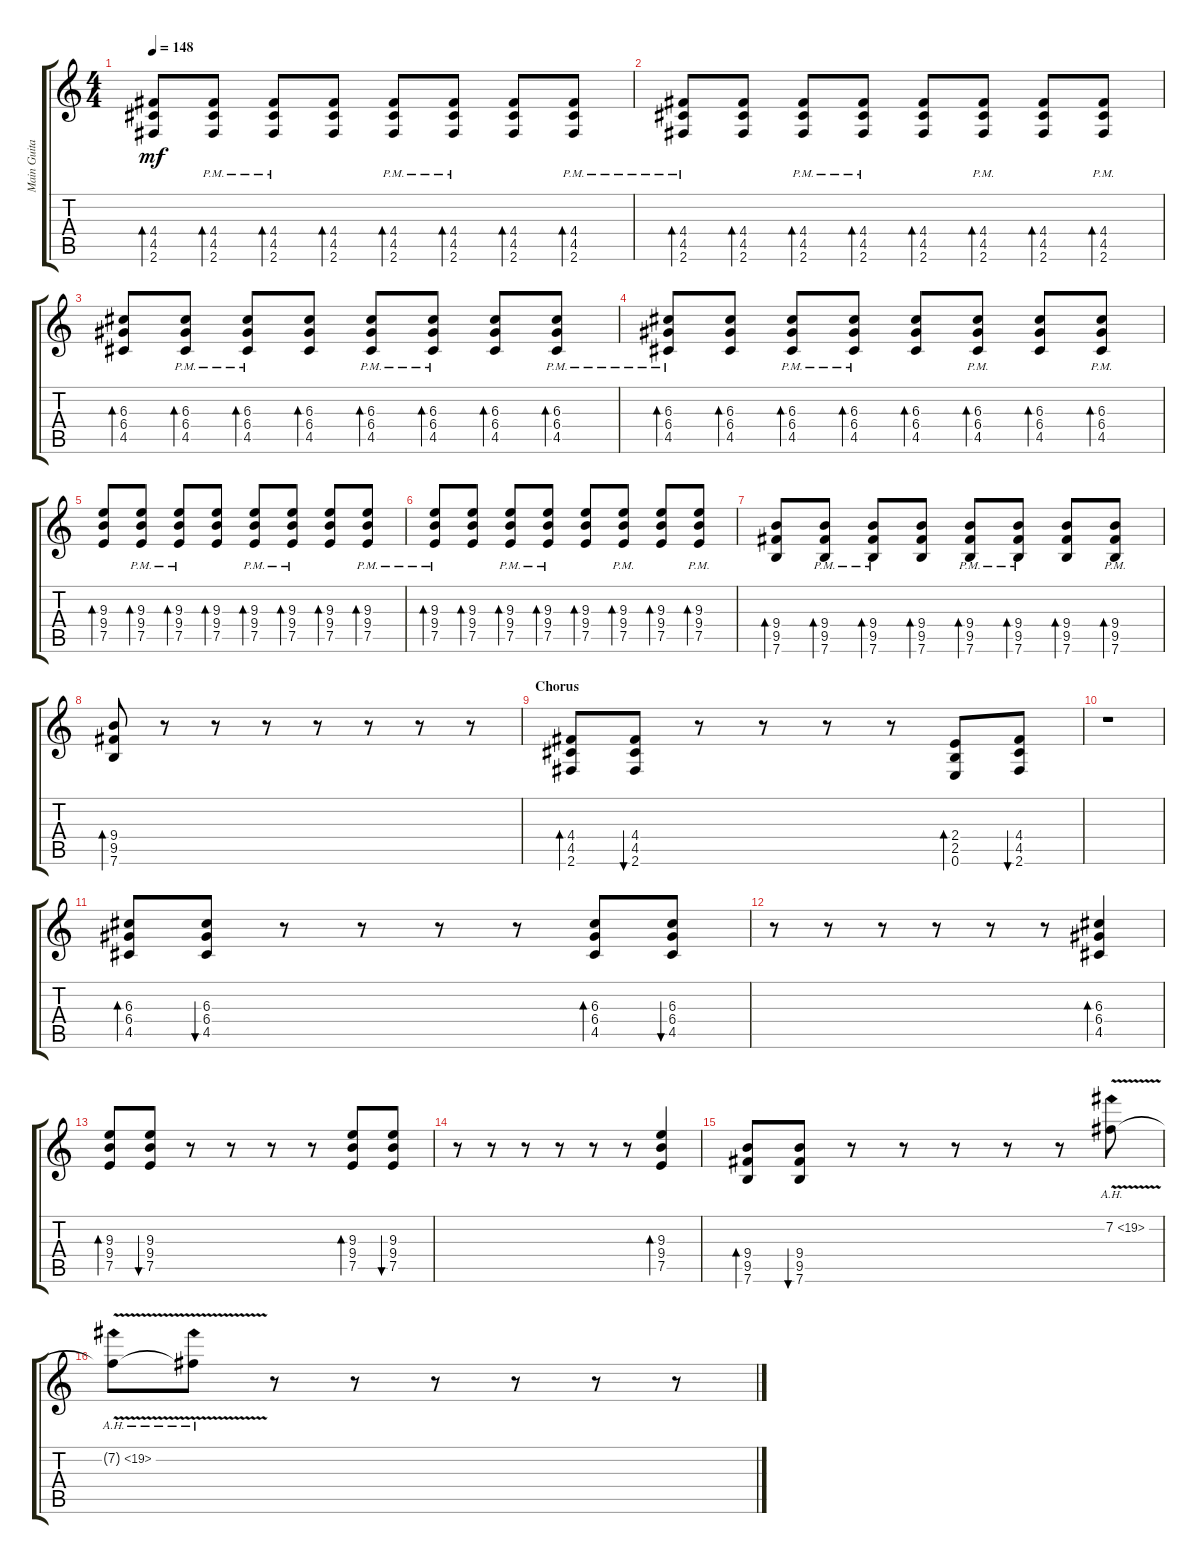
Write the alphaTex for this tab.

\track ("Main Guitar" "Main Guita") {instrument distortionguitar}
\staff {score tabs}
\tuning (E4 B3 G3 D3 A2 E2) {hide}
\ts (4 4)
\tempo 148
\clef g2
\ks c
(4.4 4.5 2.6).8{bd 30 dy mf} (4.4{pm} 4.5{pm} 2.6{pm}).8{bd 30} (4.4{pm} 4.5{pm} 2.6{pm}).8{bd 30} (4.4 4.5 2.6).8{bd 30} (4.4{pm} 4.5{pm} 2.6{pm}).8{bd 30} (4.4{pm} 4.5{pm} 2.6{pm}).8{bd 30} (4.4 4.5 2.6).8{bd 30} (4.4{pm} 4.5{pm} 2.6{pm}).8{bd 30} |
(4.4{pm} 4.5{pm} 2.6{pm}).8{bd 30} (4.4 4.5 2.6).8{bd 30} (4.4{pm} 4.5{pm} 2.6{pm}).8{bd 30} (4.4{pm} 4.5{pm} 2.6{pm}).8{bd 30} (4.4 4.5 2.6).8{bd 30} (4.4{pm} 4.5{pm} 2.6{pm}).8{bd 30} (4.4 4.5 2.6).8{bd 30} (4.4{pm} 4.5{pm} 2.6{pm}).8{bd 30} |
(6.3 6.4 4.5).8{bd 30} (6.3{pm} 6.4{pm} 4.5{pm}).8{bd 30} (6.3{pm} 6.4{pm} 4.5{pm}).8{bd 30} (6.3 6.4 4.5).8{bd 30} (6.3{pm} 6.4{pm} 4.5{pm}).8{bd 30} (6.3{pm} 6.4{pm} 4.5{pm}).8{bd 30} (6.3 6.4 4.5).8{bd 30} (6.3{pm} 6.4{pm} 4.5{pm}).8{bd 30} |
(6.3{pm} 6.4{pm} 4.5{pm}).8{bd 30} (6.3 6.4 4.5).8{bd 30} (6.3{pm} 6.4{pm} 4.5{pm}).8{bd 30} (6.3{pm} 6.4{pm} 4.5{pm}).8{bd 30} (6.3 6.4 4.5).8{bd 30} (6.3{pm} 6.4{pm} 4.5{pm}).8{bd 30} (6.3 6.4 4.5).8{bd 30} (6.3{pm} 6.4{pm} 4.5{pm}).8{bd 30} |
(9.3 9.4 7.5).8{bd 30} (9.3{pm} 9.4{pm} 7.5{pm}).8{bd 30} (9.3{pm} 9.4{pm} 7.5{pm}).8{bd 30} (9.3 9.4 7.5).8{bd 30} (9.3{pm} 9.4{pm} 7.5{pm}).8{bd 30} (9.3{pm} 9.4{pm} 7.5{pm}).8{bd 30} (9.3 9.4 7.5).8{bd 30} (9.3{pm} 9.4{pm} 7.5{pm}).8{bd 30} |
(9.3{pm} 9.4{pm} 7.5{pm}).8{bd 30} (9.3 9.4 7.5).8{bd 30} (9.3{pm} 9.4{pm} 7.5{pm}).8{bd 30} (9.3{pm} 9.4{pm} 7.5{pm}).8{bd 30} (9.3 9.4 7.5).8{bd 30} (9.3{pm} 9.4{pm} 7.5{pm}).8{bd 30} (9.3 9.4 7.5).8{bd 30} (9.3{pm} 9.4{pm} 7.5{pm}).8{bd 30} |
(9.4 9.5 7.6).8{bd 30} (9.4{pm} 9.5{pm} 7.6{pm}).8{bd 30} (9.4{pm} 9.5{pm} 7.6{pm}).8{bd 30} (9.4 9.5 7.6).8{bd 30} (9.4{pm} 9.5{pm} 7.6{pm}).8{bd 30} (9.4{pm} 9.5{pm} 7.6{pm}).8{bd 30} (9.4 9.5 7.6).8{bd 30} (9.4{pm} 9.5{pm} 7.6{pm}).8{bd 30} |
(9.4 9.5 7.6).8{bd 30} r.8 r.8 r.8 r.8 r.8 r.8 r.8 |
\section ("" "Chorus")
(4.4 4.5 2.6).8{bd 30} (4.4 4.5 2.6).8{bu 30} r.8 r.8 r.8 r.8 (2.4 2.5 0.6).8{bd 30} (4.4 4.5 2.6).8{bu 30} |
r.1 |
(6.3 6.4 4.5).8{bd 30} (6.3 6.4 4.5).8{bu 30} r.8 r.8 r.8 r.8 (6.3 6.4 4.5).8{bd 30} (6.3 6.4 4.5).8{bu 30} |
r.8 r.8 r.8 r.8 r.8 r.8 (6.3 6.4 4.5).4{bd 30} |
(9.3 9.4 7.5).8{bd 30} (9.3 9.4 7.5).8{bu 30} r.8 r.8 r.8 r.8 (9.3 9.4 7.5).8{bd 30} (9.3 9.4 7.5).8{bu 30} |
r.8 r.8 r.8 r.8 r.8 r.8 (9.3 9.4 7.5).4{bd 30} |
(9.4 9.5 7.6).8{bd 30} (9.4 9.5 7.6).8{bu 30} r.8 r.8 r.8 r.8 r.8 7.2{ah 12 v}.8 |
7.2{ah 12 v t}.8 7.2{ah 12 v t}.8 r.8 r.8 r.8 r.8 r.8 r.8
